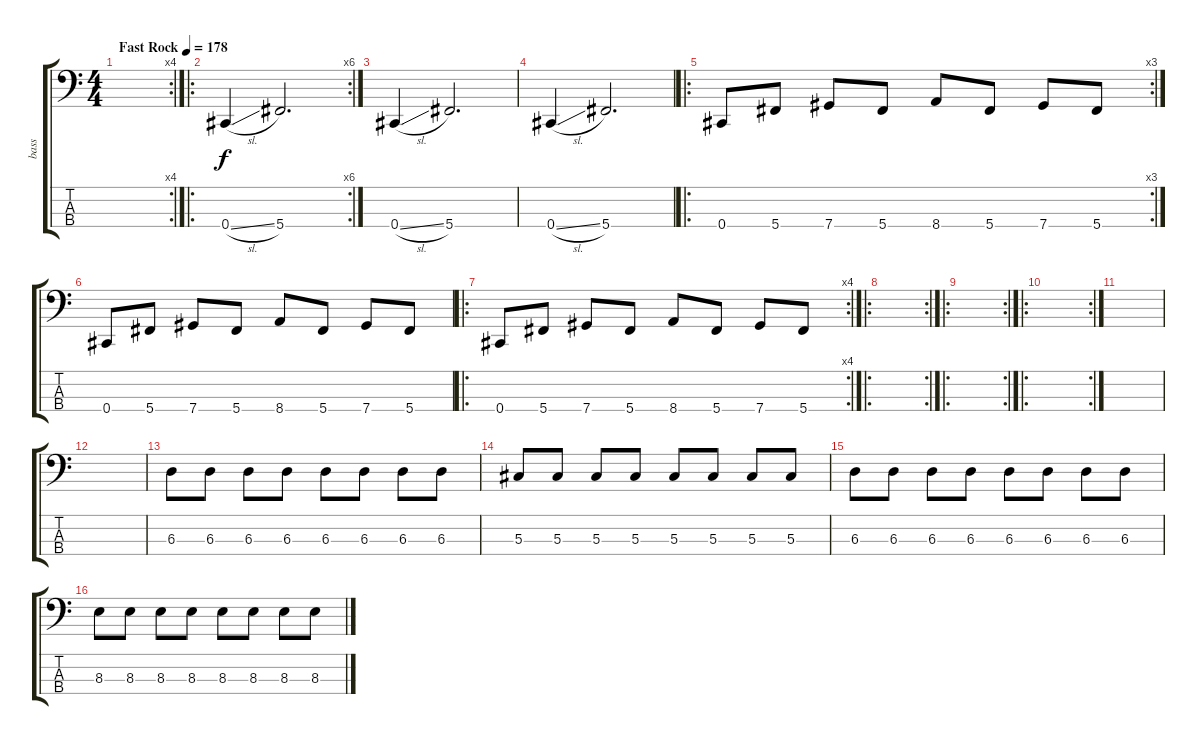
\track ("bass" "bass") {instrument electricbasspick}
\staff {score tabs}
\tuning (Gb2 Db2 Ab1 Db1) {hide}
\rc 4
\ts (4 4)
\tempo (178 "Fast Rock")
\clef f4
\ks c
|
\ro
\rc 6
0.4{sl}.4 5.4.2{d} |
0.4{sl}.4 5.4.2{d} |
0.4{sl}.4 5.4.2{d} |
\ro
\rc 3
0.4.8 5.4.8 7.4.8 5.4.8 8.4.8 5.4.8 7.4.8 5.4.8 |
0.4.8 5.4.8 7.4.8 5.4.8 8.4.8 5.4.8 7.4.8 5.4.8 |
\ro
\rc 4
0.4.8 5.4.8 7.4.8 5.4.8 8.4.8 5.4.8 7.4.8 5.4.8 |
\ro
\rc 2
|
\ro
\rc 2
|
\ro
\rc 2
|
|
|
6.3.8 6.3.8 6.3.8 6.3.8 6.3.8 6.3.8 6.3.8 6.3.8 |
5.3.8 5.3.8 5.3.8 5.3.8 5.3.8 5.3.8 5.3.8 5.3.8 |
6.3.8 6.3.8 6.3.8 6.3.8 6.3.8 6.3.8 6.3.8 6.3.8 |
8.3.8 8.3.8 8.3.8 8.3.8 8.3.8 8.3.8 8.3.8 8.3.8
